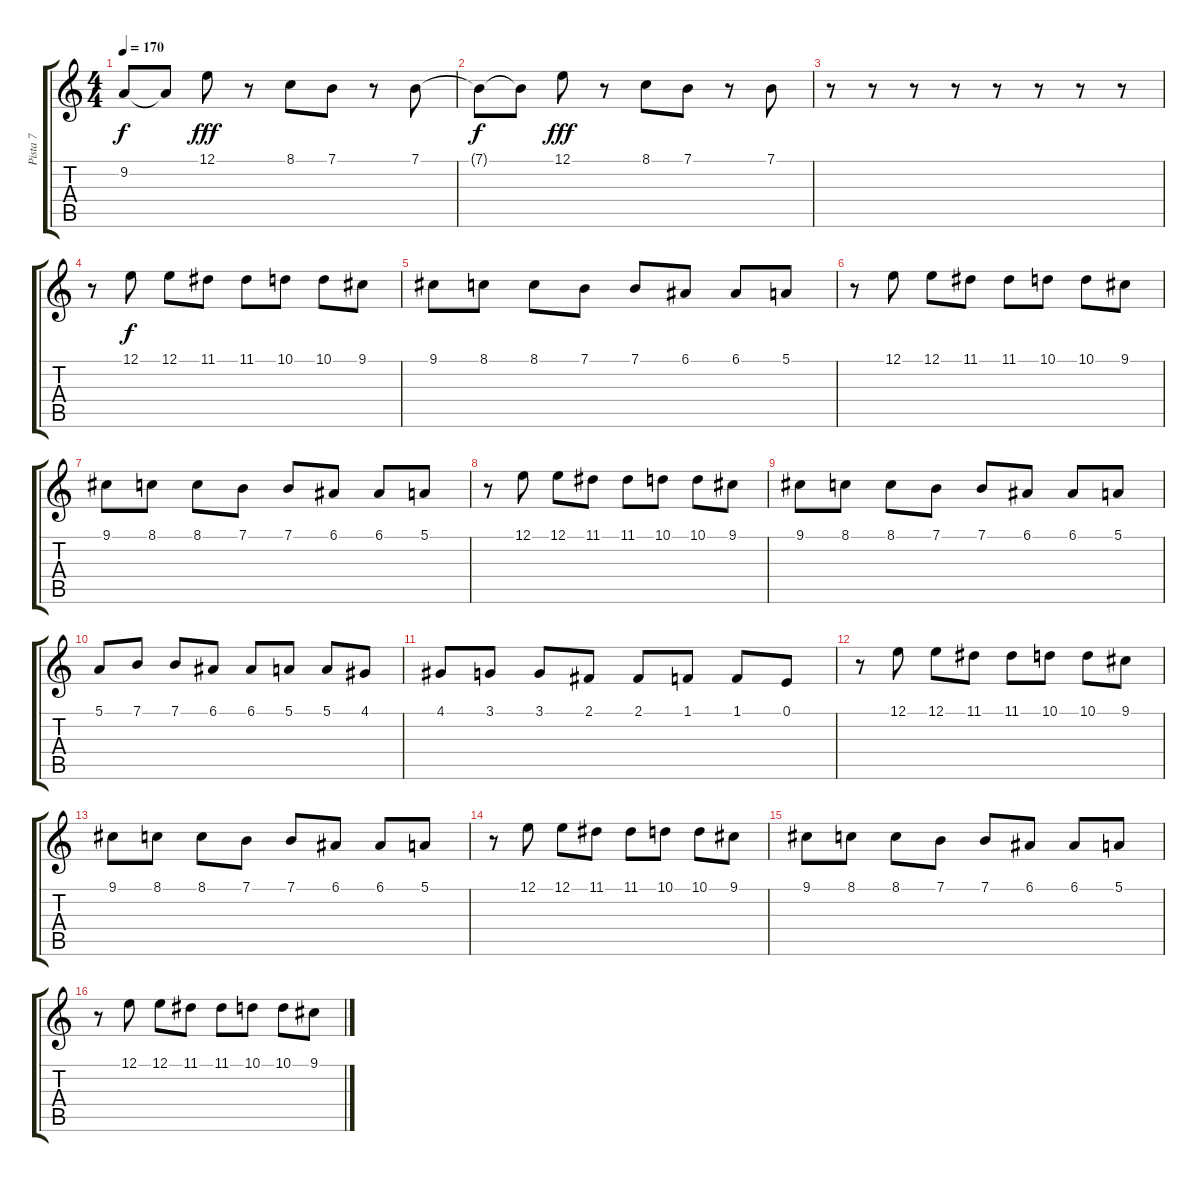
\track ("Pista 7" "Pista 7") {instrument rockorgan}
\staff {score tabs}
\tuning (E4 C4 G3 C3 G2 C2) {hide}
\ts (4 4)
\tempo 170
\clef g2
\ks c
9.2{t}.8{dy f} 9.2{t}.8 12.1.8{dy fff} r.8 8.1.8 7.1.8 r.8 7.1.8 |
7.1{t}.8{dy f} 7.1{t}.8 12.1.8{dy fff} r.8 8.1.8 7.1.8 r.8 7.1.8 |
r.8 r.8 r.8 r.8 r.8 r.8 r.8 r.8 |
r.8 12.1.8{dy f} 12.1.8 11.1.8 11.1.8 10.1.8 10.1.8 9.1.8 |
9.1.8 8.1.8 8.1.8 7.1.8 7.1.8 6.1.8 6.1.8 5.1.8 |
r.8 12.1.8 12.1.8 11.1.8 11.1.8 10.1.8 10.1.8 9.1.8 |
9.1.8 8.1.8 8.1.8 7.1.8 7.1.8 6.1.8 6.1.8 5.1.8 |
r.8 12.1.8 12.1.8 11.1.8 11.1.8 10.1.8 10.1.8 9.1.8 |
9.1.8 8.1.8 8.1.8 7.1.8 7.1.8 6.1.8 6.1.8 5.1.8 |
5.1.8 7.1.8 7.1.8 6.1.8 6.1.8 5.1.8 5.1.8 4.1.8 |
4.1.8 3.1.8 3.1.8 2.1.8 2.1.8 1.1.8 1.1.8 0.1.8 |
r.8 12.1.8 12.1.8 11.1.8 11.1.8 10.1.8 10.1.8 9.1.8 |
9.1.8 8.1.8 8.1.8 7.1.8 7.1.8 6.1.8 6.1.8 5.1.8 |
r.8 12.1.8 12.1.8 11.1.8 11.1.8 10.1.8 10.1.8 9.1.8 |
9.1.8 8.1.8 8.1.8 7.1.8 7.1.8 6.1.8 6.1.8 5.1.8 |
r.8 12.1.8 12.1.8 11.1.8 11.1.8 10.1.8 10.1.8 9.1.8
